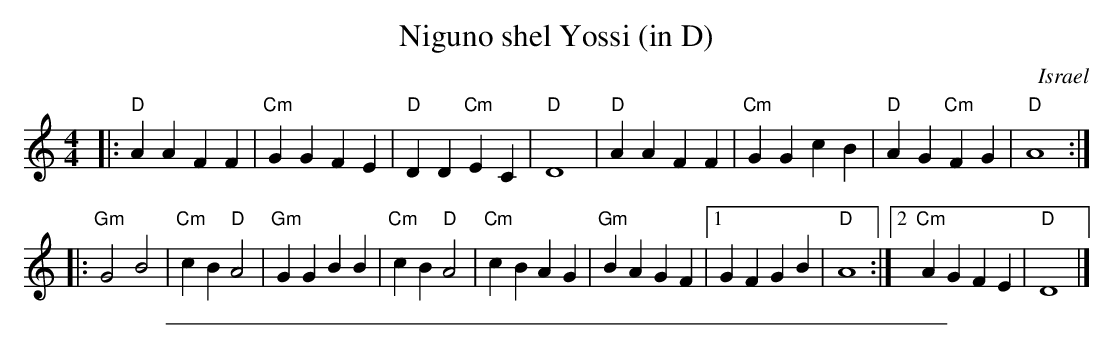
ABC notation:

X:1
T: Niguno shel Yossi (in D)
O: Israel
M: 4/4
L: 1/4
K: _B_e^F	% D freygish
|: "D"AA FF | "Cm"GGFE | "D"DD "Cm"EC | "D"D4 \
| "D"AA FF | "Cm"GG cB | "D"AG "Cm"FG | "D"A4 :|
|: "Gm"G2 B2 | "Cm"cB "D"A2 | "Gm"GG BB | "Cm"cB "D"A2 \
| "Cm"cB AG | "Gm"BA GF |1 GF GB | "D"A4 :|2 "Cm"AG FE | "D"D4 |]
